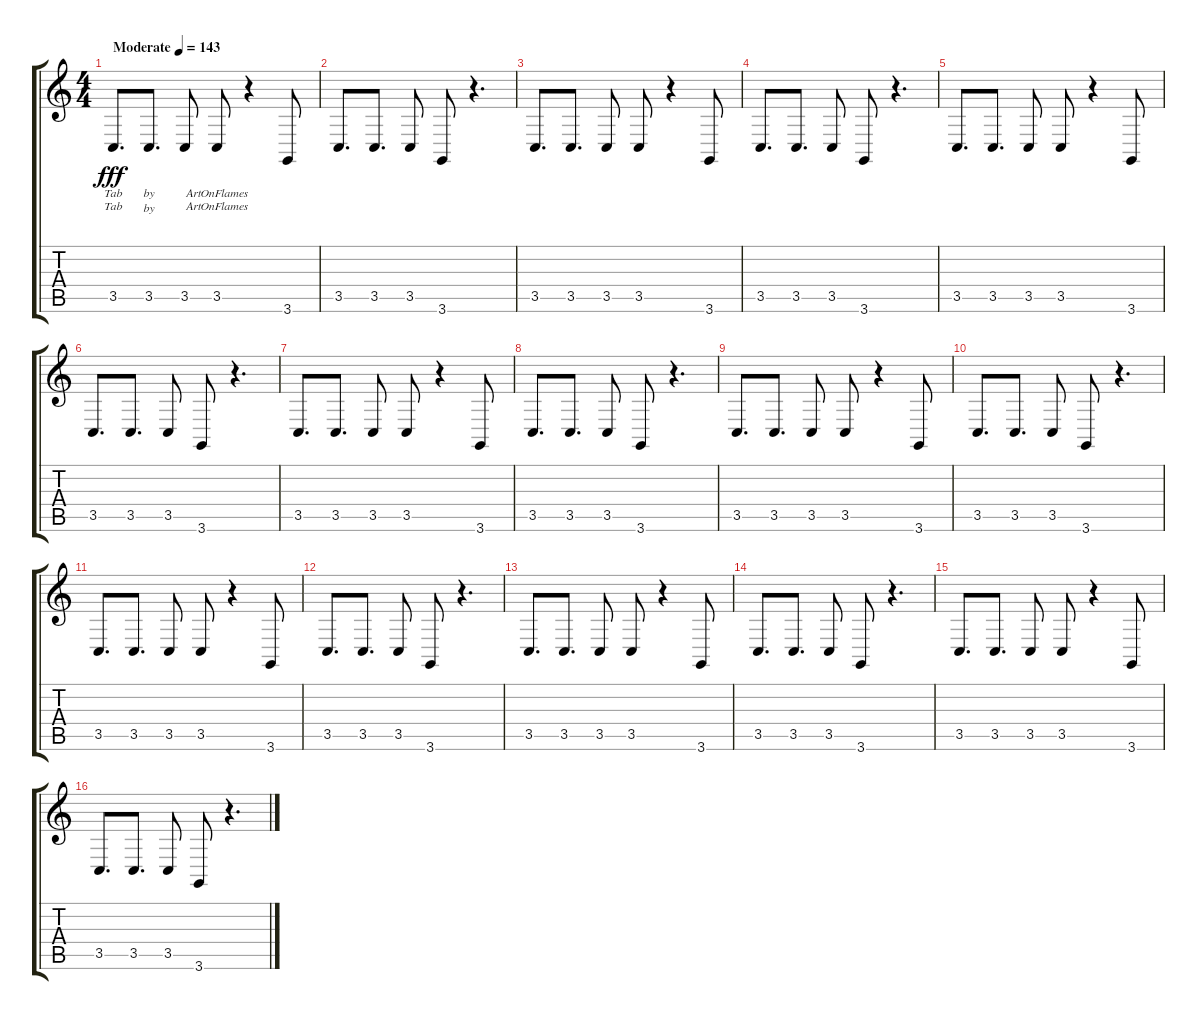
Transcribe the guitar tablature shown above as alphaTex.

\track "" {instrument melodictom}
\staff {score tabs}
\tuning (E4 B3 G3 D3 A2 E2) {hide}
\ts (4 4)
\tempo (143 "Moderate")
\clef g2
\ks c
3.5.8{d lyrics (0 "Tab") lyrics (1 "Tab") lyrics (2 "") lyrics (3 "") lyrics (4 "") dy fff instrument melodictom} 3.5.8{d lyrics (0 "by") lyrics (1 "by") lyrics (2 "") lyrics (3 "") lyrics (4 "")} 3.5.8{lyrics (0 "") lyrics (1 "") lyrics (2 "") lyrics (3 "") lyrics (4 "")} 3.5.8{lyrics (0 "ArtOnFlames") lyrics (1 "ArtOnFlames") lyrics (2 "") lyrics (3 "") lyrics (4 "")} r.4 3.6.8 |
3.5.8{d} 3.5.8{d} 3.5.8 3.6.8 r.4{d} |
3.5.8{d} 3.5.8{d} 3.5.8 3.5.8 r.4 3.6.8 |
3.5.8{d} 3.5.8{d} 3.5.8 3.6.8 r.4{d} |
3.5.8{d} 3.5.8{d} 3.5.8 3.5.8 r.4 3.6.8 |
3.5.8{d} 3.5.8{d} 3.5.8 3.6.8 r.4{d} |
3.5.8{d} 3.5.8{d} 3.5.8 3.5.8 r.4 3.6.8 |
3.5.8{d} 3.5.8{d} 3.5.8 3.6.8 r.4{d} |
3.5.8{d} 3.5.8{d} 3.5.8 3.5.8 r.4 3.6.8 |
3.5.8{d} 3.5.8{d} 3.5.8 3.6.8 r.4{d} |
3.5.8{d} 3.5.8{d} 3.5.8 3.5.8 r.4 3.6.8 |
3.5.8{d} 3.5.8{d} 3.5.8 3.6.8 r.4{d} |
3.5.8{d} 3.5.8{d} 3.5.8 3.5.8 r.4 3.6.8 |
3.5.8{d} 3.5.8{d} 3.5.8 3.6.8 r.4{d} |
3.5.8{d} 3.5.8{d} 3.5.8 3.5.8 r.4 3.6.8 |
3.5.8{d} 3.5.8{d} 3.5.8 3.6.8 r.4{d}
